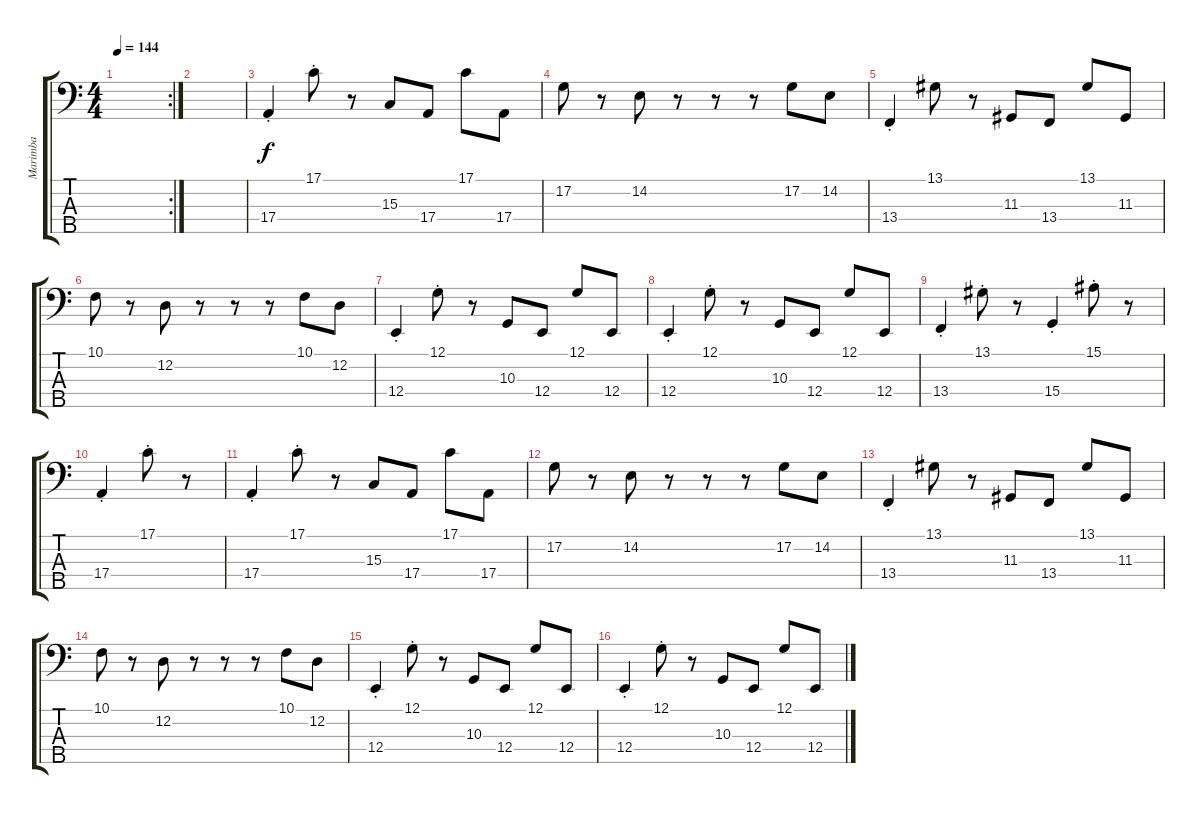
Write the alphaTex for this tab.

\track ("Marimba" "Marimba") {instrument marimba}
\staff {score tabs}
\tuning (G2 D2 A1 E1 B0) {hide}
\rc 2
\ts (4 4)
\tempo 144
\clef f4
\ks c
|
|
17.4{st}.4 17.1{st}.8 r.8 15.3.8 17.4.8 17.1.8 17.4.8 |
17.2.8 r.8 14.2.8 r.8 r.8 r.8 17.2.8 14.2.8 |
13.4{st}.4 13.1.8 r.8 11.3.8 13.4.8 13.1.8 11.3.8 |
10.1.8 r.8 12.2.8 r.8 r.8 r.8 10.1.8 12.2.8 |
12.4{st}.4 12.1{st}.8 r.8 10.3.8 12.4.8 12.1.8 12.4.8 |
12.4{st}.4 12.1{st}.8 r.8 10.3.8 12.4.8 12.1.8 12.4.8 |
13.4{st}.4 13.1{st}.8 r.8 15.4{st}.4 15.1{st}.8 r.8 |
17.4{st}.4 17.1{st}.8 r.8 |
17.4{st}.4 17.1{st}.8 r.8 15.3.8 17.4.8 17.1.8 17.4.8 |
17.2.8 r.8 14.2.8 r.8 r.8 r.8 17.2.8 14.2.8 |
13.4{st}.4 13.1.8 r.8 11.3.8 13.4.8 13.1.8 11.3.8 |
10.1.8 r.8 12.2.8 r.8 r.8 r.8 10.1.8 12.2.8 |
12.4{st}.4 12.1{st}.8 r.8 10.3.8 12.4.8 12.1.8 12.4.8 |
12.4{st}.4 12.1{st}.8 r.8 10.3.8 12.4.8 12.1.8 12.4.8
